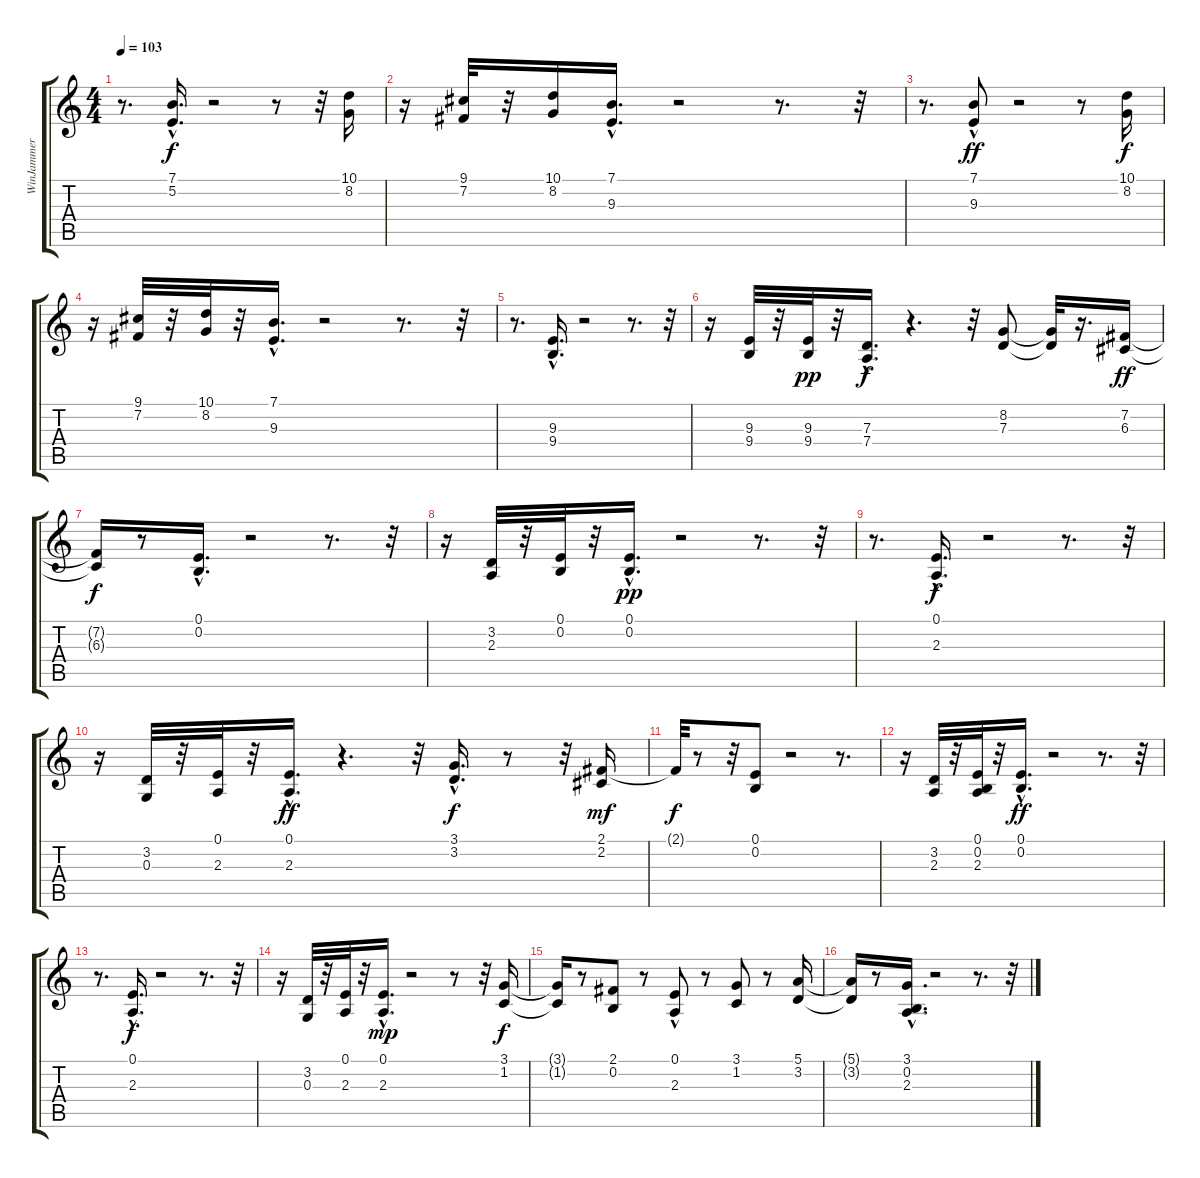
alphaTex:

\track ("WinJammer Demo" "WinJammer ") {instrument electricpiano2}
\staff {score tabs}
\tuning (E4 B3 G3 D3 A2 E2) {hide}
\ts (4 4)
\tempo 103
\clef g2
\ks c
r.8{d dy ff} (7.1{hac} 5.2{hac}).16{d dy f} r.2 r.8 r.32 (10.1 8.2).16 |
r.16 (9.1 7.2).32 r.32 (10.1 8.2).16 (7.1{hac} 9.3{hac}).16{d} r.2 r.8{d} r.32 |
r.8{d} (7.1{hac} 9.3).8{dy ff} r.2 r.8 (10.1 8.2).16{dy f} |
r.16 (9.1 7.2).32 r.32 (10.1 8.2).32 r.32 (7.1{hac} 9.3{hac}).16{d} r.2 r.8{d} r.32 |
r.8{d} (9.3{hac} 9.4{hac}).16{d} r.2 r.8{d} r.32 |
r.16 (9.3 9.4).32 r.32 (9.3 9.4).32{dy pp} r.32 (7.3{hac} 7.4{hac}).16{d dy f} r.4{d} r.32 (8.2 7.3).8 (8.2{t} 7.3{t}).32 r.16{d} (7.2 6.3).16{dy ff} |
(7.2{t} 6.3{t}).16{dy f} r.8 (0.1{hac} 0.2{hac}).16{d} r.2 r.8{d} r.32 |
r.16 (3.2 2.3).32 r.32 (0.1 0.2).32 r.32 (0.1 0.2{hac}).16{d dy pp} r.2 r.8{d} r.32 |
r.8{d} (0.1{hac} 2.3{hac}).16{d dy f} r.2 r.8{d} r.32 |
r.16 (3.2 0.3).32 r.32 (0.1 2.3).32 r.32 (0.1{hac} 2.3{hac}).16{d dy ff} r.4{d} r.32 (3.1{hac} 3.2{hac}).16{d dy f} r.8 r.32 (2.1 2.2).16{dy mf} |
2.1{t}.32{dy f} r.8 r.32 (0.1 0.2).8 r.2 r.8{d} |
r.16 (3.2 2.3).32 r.32 (0.1 0.2 2.3).32 r.32 (0.1{hac} 0.2{hac}).16{d dy ff} r.2 r.8{d} r.32 |
r.8{d} (0.1{hac} 2.3{hac}).16{d dy f} r.2 r.8{d} r.32 |
r.16 (3.2 0.3).32 r.32 (0.1 2.3).32 r.32 (0.1{hac} 2.3{hac}).16{d dy mp} r.2 r.8 r.32 (3.1 1.2).16{dy f} |
(3.1{t} 1.2{t}).16 r.8 (2.1 0.2).8 r.8 (0.1 2.3{hac}).8 r.8 (3.1 1.2).8 r.8 (5.1 3.2).16 |
(5.1{t} 3.2{t}).16 r.8 (3.1{hac} 0.2{hac} 2.3{hac}).16{d} r.2 r.8{d} r.32
